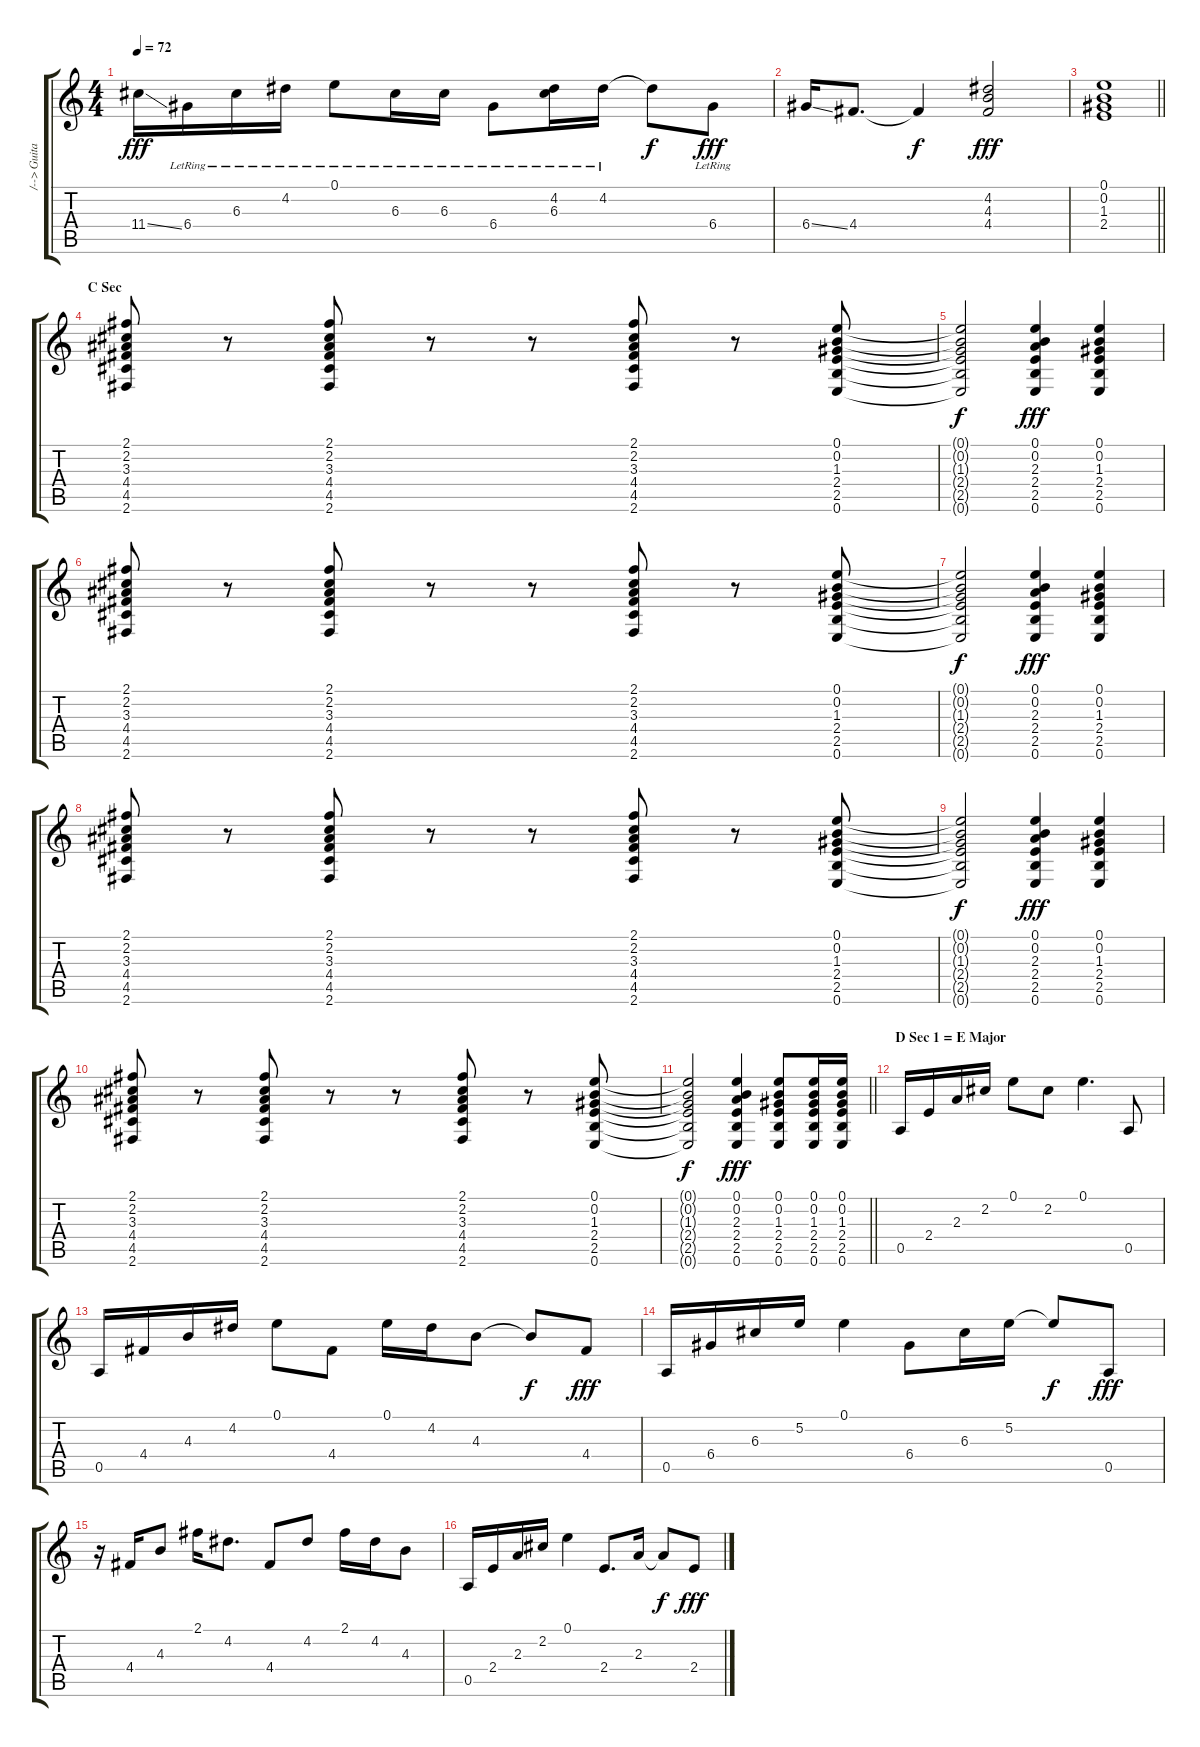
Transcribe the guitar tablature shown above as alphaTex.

\track ("/--> Guitarra Acustica (Doble) <---/" "/--> Guita") {instrument electricguitarclean}
\staff {score tabs}
\tuning (E4 B3 G3 D3 A2 E2) {hide}
\ts (4 4)
\tempo 72
\clef g2
\ks c
11.4{ss}.16{dy fff} 6.4{lr}.16 6.3{lr}.16 4.2{lr}.16 0.1{lr}.8 6.3{lr}.16 6.3{lr}.16 6.4{lr}.8 (4.2{lr} 6.3{lr}).16 4.2{lr}.16 4.2{t}.8{dy f} 6.4{lr}.8{dy fff} |
6.4{ss}.16 4.4.8{d} 4.4{t}.4{dy f} (4.2 4.3 4.4).2{dy fff} |
\barLineRight lightlight
(0.1 0.2 1.3 2.4).1 |
\section ("" "C Sec")
(2.1 2.2 3.3 4.4 4.5 2.6).8 r.8 (2.1 2.2 3.3 4.4 4.5 2.6).8 r.8 r.8 (2.1 2.2 3.3 4.4 4.5 2.6).8 r.8 (0.1 0.2 1.3 2.4 2.5 0.6).8 |
(0.1{t} 0.2{t} 1.3{t} 2.4{t} 2.5{t} 0.6{t}).2{dy f} (0.1 0.2 2.3 2.4 2.5 0.6).4{dy fff} (0.1 0.2 1.3 2.4 2.5 0.6).4 |
(2.1 2.2 3.3 4.4 4.5 2.6).8 r.8 (2.1 2.2 3.3 4.4 4.5 2.6).8 r.8 r.8 (2.1 2.2 3.3 4.4 4.5 2.6).8 r.8 (0.1 0.2 1.3 2.4 2.5 0.6).8 |
(0.1{t} 0.2{t} 1.3{t} 2.4{t} 2.5{t} 0.6{t}).2{dy f} (0.1 0.2 2.3 2.4 2.5 0.6).4{dy fff} (0.1 0.2 1.3 2.4 2.5 0.6).4 |
(2.1 2.2 3.3 4.4 4.5 2.6).8 r.8 (2.1 2.2 3.3 4.4 4.5 2.6).8 r.8 r.8 (2.1 2.2 3.3 4.4 4.5 2.6).8 r.8 (0.1 0.2 1.3 2.4 2.5 0.6).8 |
(0.1{t} 0.2{t} 1.3{t} 2.4{t} 2.5{t} 0.6{t}).2{dy f} (0.1 0.2 2.3 2.4 2.5 0.6).4{dy fff} (0.1 0.2 1.3 2.4 2.5 0.6).4 |
(2.1 2.2 3.3 4.4 4.5 2.6).8 r.8 (2.1 2.2 3.3 4.4 4.5 2.6).8 r.8 r.8 (2.1 2.2 3.3 4.4 4.5 2.6).8 r.8 (0.1 0.2 1.3 2.4 2.5 0.6).8 |
\barLineRight lightlight
(0.1{t} 0.2{t} 1.3{t} 2.4{t} 2.5{t} 0.6{t}).2{dy f} (0.1 0.2 2.3 2.4 2.5 0.6).4{dy fff} (0.1 0.2 1.3 2.4 2.5 0.6).8 (0.1 0.2 1.3 2.4 2.5 0.6).16 (0.1 0.2 1.3 2.4 2.5 0.6).16 |
\section ("" "D Sec 1 = E Major")
0.5.16 2.4.16 2.3.16 2.2.16 0.1.8 2.2.8 0.1.4{d} 0.5.8 |
0.5.16 4.4.16 4.3.16 4.2.16 0.1.8 4.4.8 0.1.16 4.2.16 4.3.8 4.3{t}.8{dy f} 4.4.8{dy fff} |
0.5.16 6.4.16 6.3.16 5.2.16 0.1.4 6.4.8 6.3.16 5.2.16 5.2{t}.8{dy f} 0.5.8{dy fff} |
r.16 4.4.16 4.3.8 2.1.16 4.2.8{d} 4.4.8 4.2.8 2.1.16 4.2.16 4.3.8 |
0.5.16 2.4.16 2.3.16 2.2.16 0.1.4 2.4.8{d} 2.3.16 2.3{t}.8{dy f} 2.4.8{dy fff}
